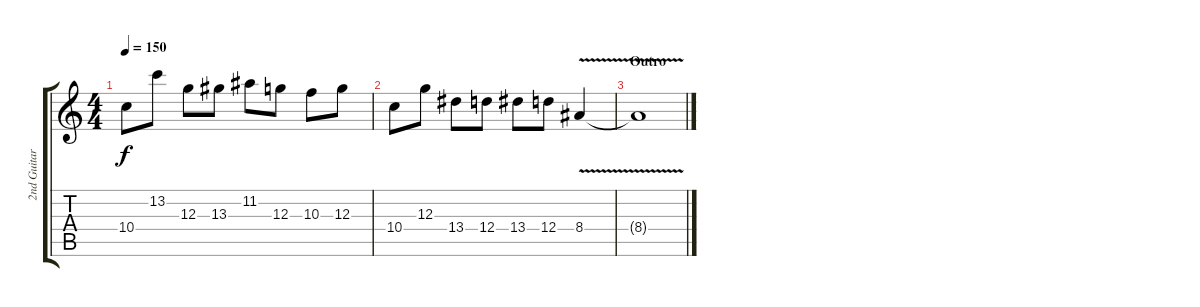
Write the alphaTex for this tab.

\track ("2nd Guitar" "2nd Guitar") {instrument overdrivenguitar}
\staff {score tabs}
\tuning (E4 B3 G3 D3 A2 E2) {hide}
\ts (4 4)
\tempo 150
\clef g2
\ks c
10.4.8{dy f instrument overdrivenguitar} 13.2.8 12.3.8 13.3.8 11.2.8 12.3.8 10.3.8 12.3.8 |
10.4.8 12.3.8 13.4.8 12.4.8 13.4.8 12.4.8 8.4{v}.4 |
\section ("" "Outro")
8.4{t}.1
